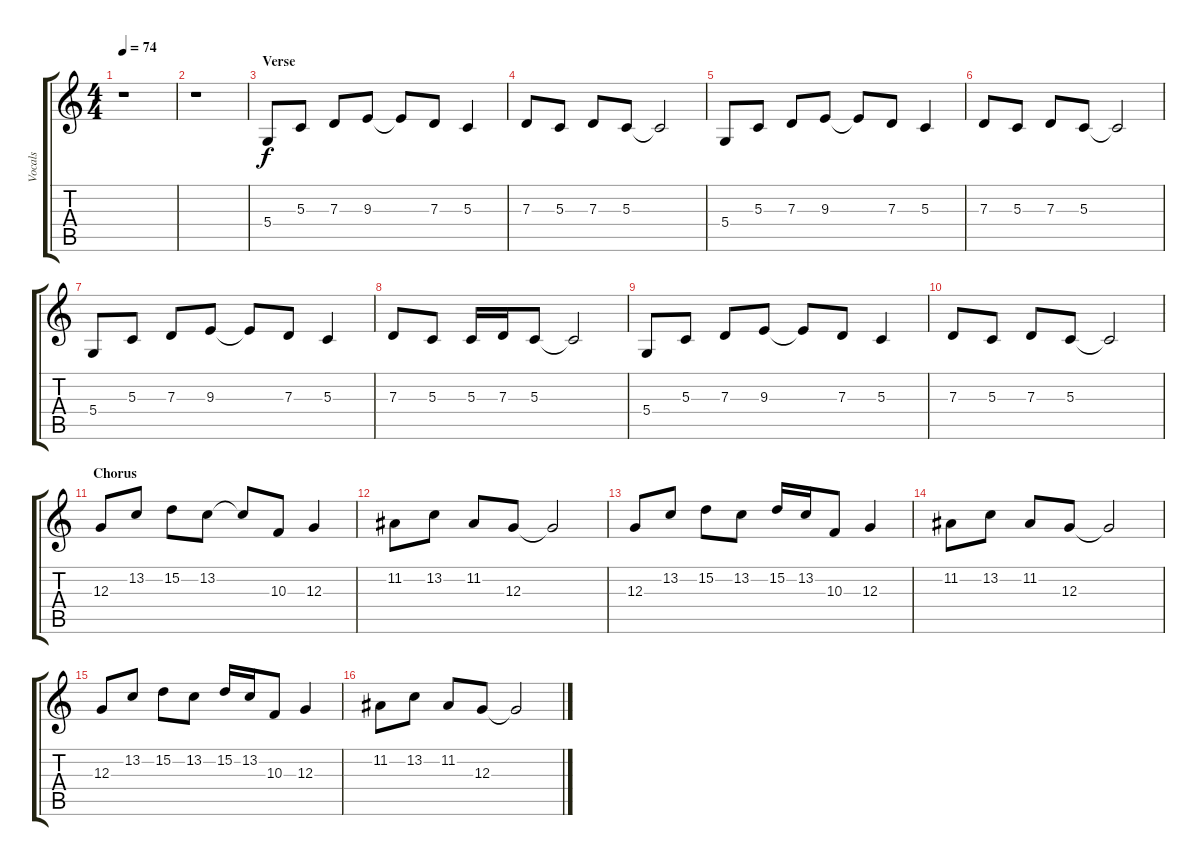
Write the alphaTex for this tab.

\track ("Vocals" "Vocals") {instrument lead1square}
\staff {score tabs}
\tuning (E4 B3 G3 D3 A2 E2) {hide}
\ts (4 4)
\tempo 74
\clef g2
\ks c
r.1{dy f} |
r.1 |
\section ("" "Verse")
5.4.8 5.3.8 7.3.8 9.3.8 9.3{t}.8 7.3.8 5.3.4 |
7.3.8 5.3.8 7.3.8 5.3.8 5.3{t}.2 |
5.4.8 5.3.8 7.3.8 9.3.8 9.3{t}.8 7.3.8 5.3.4 |
7.3.8 5.3.8 7.3.8 5.3.8 5.3{t}.2 |
5.4.8 5.3.8 7.3.8 9.3.8 9.3{t}.8 7.3.8 5.3.4 |
7.3.8 5.3.8 5.3.16 7.3.16 5.3.8 5.3{t}.2 |
5.4.8 5.3.8 7.3.8 9.3.8 9.3{t}.8 7.3.8 5.3.4 |
7.3.8 5.3.8 7.3.8 5.3.8 5.3{t}.2 |
\section ("" "Chorus")
12.3.8 13.2.8 15.2.8 13.2.8 13.2{t}.8 10.3.8 12.3.4 |
11.2.8 13.2.8 11.2.8 12.3.8 12.3{t}.2 |
12.3.8 13.2.8 15.2.8 13.2.8 15.2.16 13.2.16 10.3.8 12.3.4 |
11.2.8 13.2.8 11.2.8 12.3.8 12.3{t}.2 |
12.3.8 13.2.8 15.2.8 13.2.8 15.2.16 13.2.16 10.3.8 12.3.4 |
11.2.8 13.2.8 11.2.8 12.3.8 12.3{t}.2
